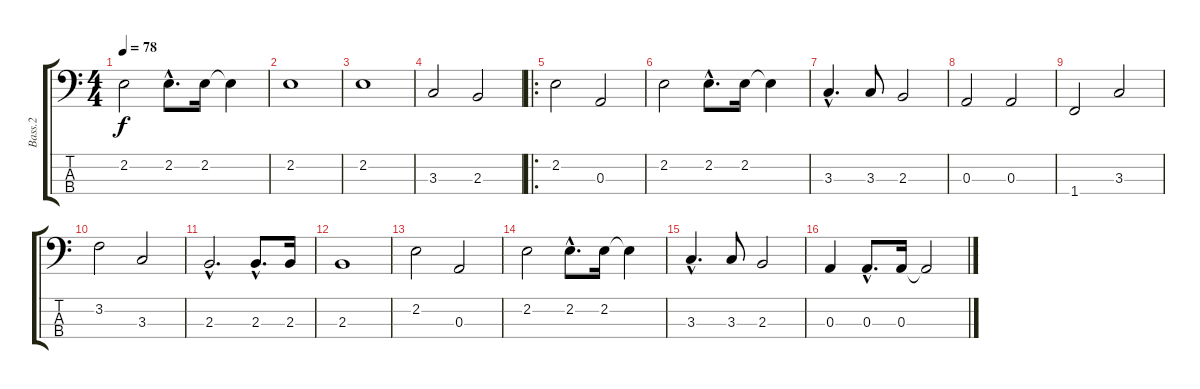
\track ("Bass.2" "Bass.2") {instrument synthbass2}
\staff {score tabs}
\tuning (G2 D2 A1 E1) {hide}
\ts (4 4)
\tempo 78
\clef f4
\ks c
2.2.2{dy f instrument synthbass2} 2.2{hac}.8{d} 2.2.16 2.2{t}.4 |
2.2.1 |
2.2.1 |
3.3.2 2.3.2 |
\ro
2.2.2 0.3.2 |
2.2.2 2.2{hac}.8{d} 2.2.16 2.2{t}.4 |
3.3{hac}.4{d} 3.3.8 2.3.2 |
0.3.2 0.3.2 |
1.4.2 3.3.2 |
3.2.2 3.3.2 |
2.3{hac}.2{d} 2.3{hac}.8{d} 2.3.16 |
2.3.1 |
2.2.2 0.3.2 |
2.2.2 2.2{hac}.8{d} 2.2.16 2.2{t}.4 |
3.3{hac}.4{d} 3.3.8 2.3.2 |
0.3.4 0.3{hac}.8{d} 0.3.16 0.3{t}.2
